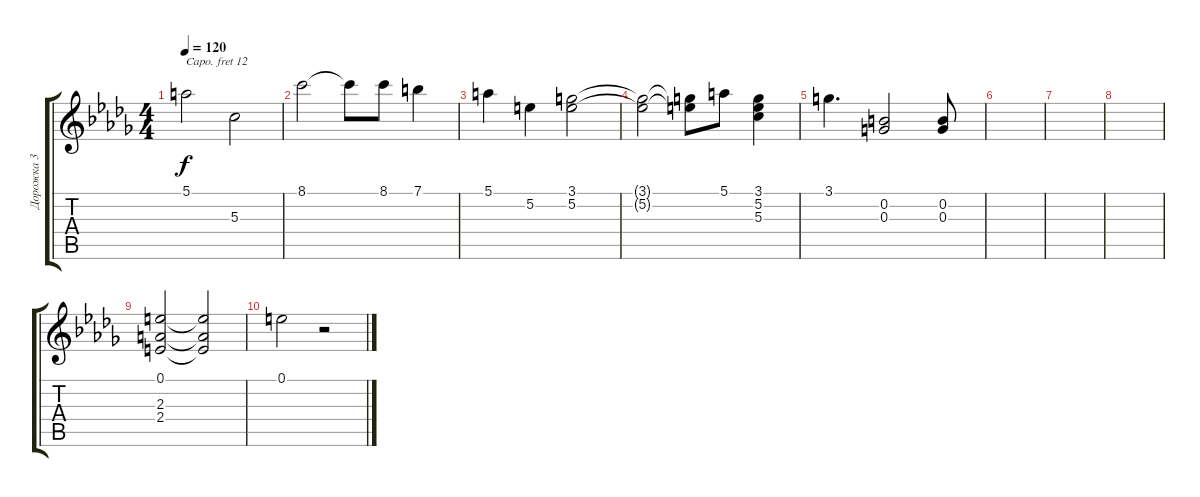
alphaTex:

\track ("Дорожка 3" "Дорожка 3") {instrument sopranosax}
\staff {score tabs}
\capo 12
\tuning (E4 B3 G3 D3 A2 E2) {hide}
\ts (4 4)
\tempo 120
\clef g2
\ks db
5.1.2{dy f} 5.3.2 |
8.1.2 8.1{t}.8 8.1.8 7.1.4 |
5.1.4 5.2.4 (3.1 5.2).2 |
(3.1{t} 5.2{t}).2 (3.1{t} 5.2{t}).8 5.1.8 (3.1 5.2 5.3).4 |
3.1.4{d} (0.2 0.3).2 (0.2 0.3).8 |
|
|
|
(0.1 2.3 2.4).2 (0.1{t} 2.3{t} 2.4{t}).2 |
0.1.2 r.2
